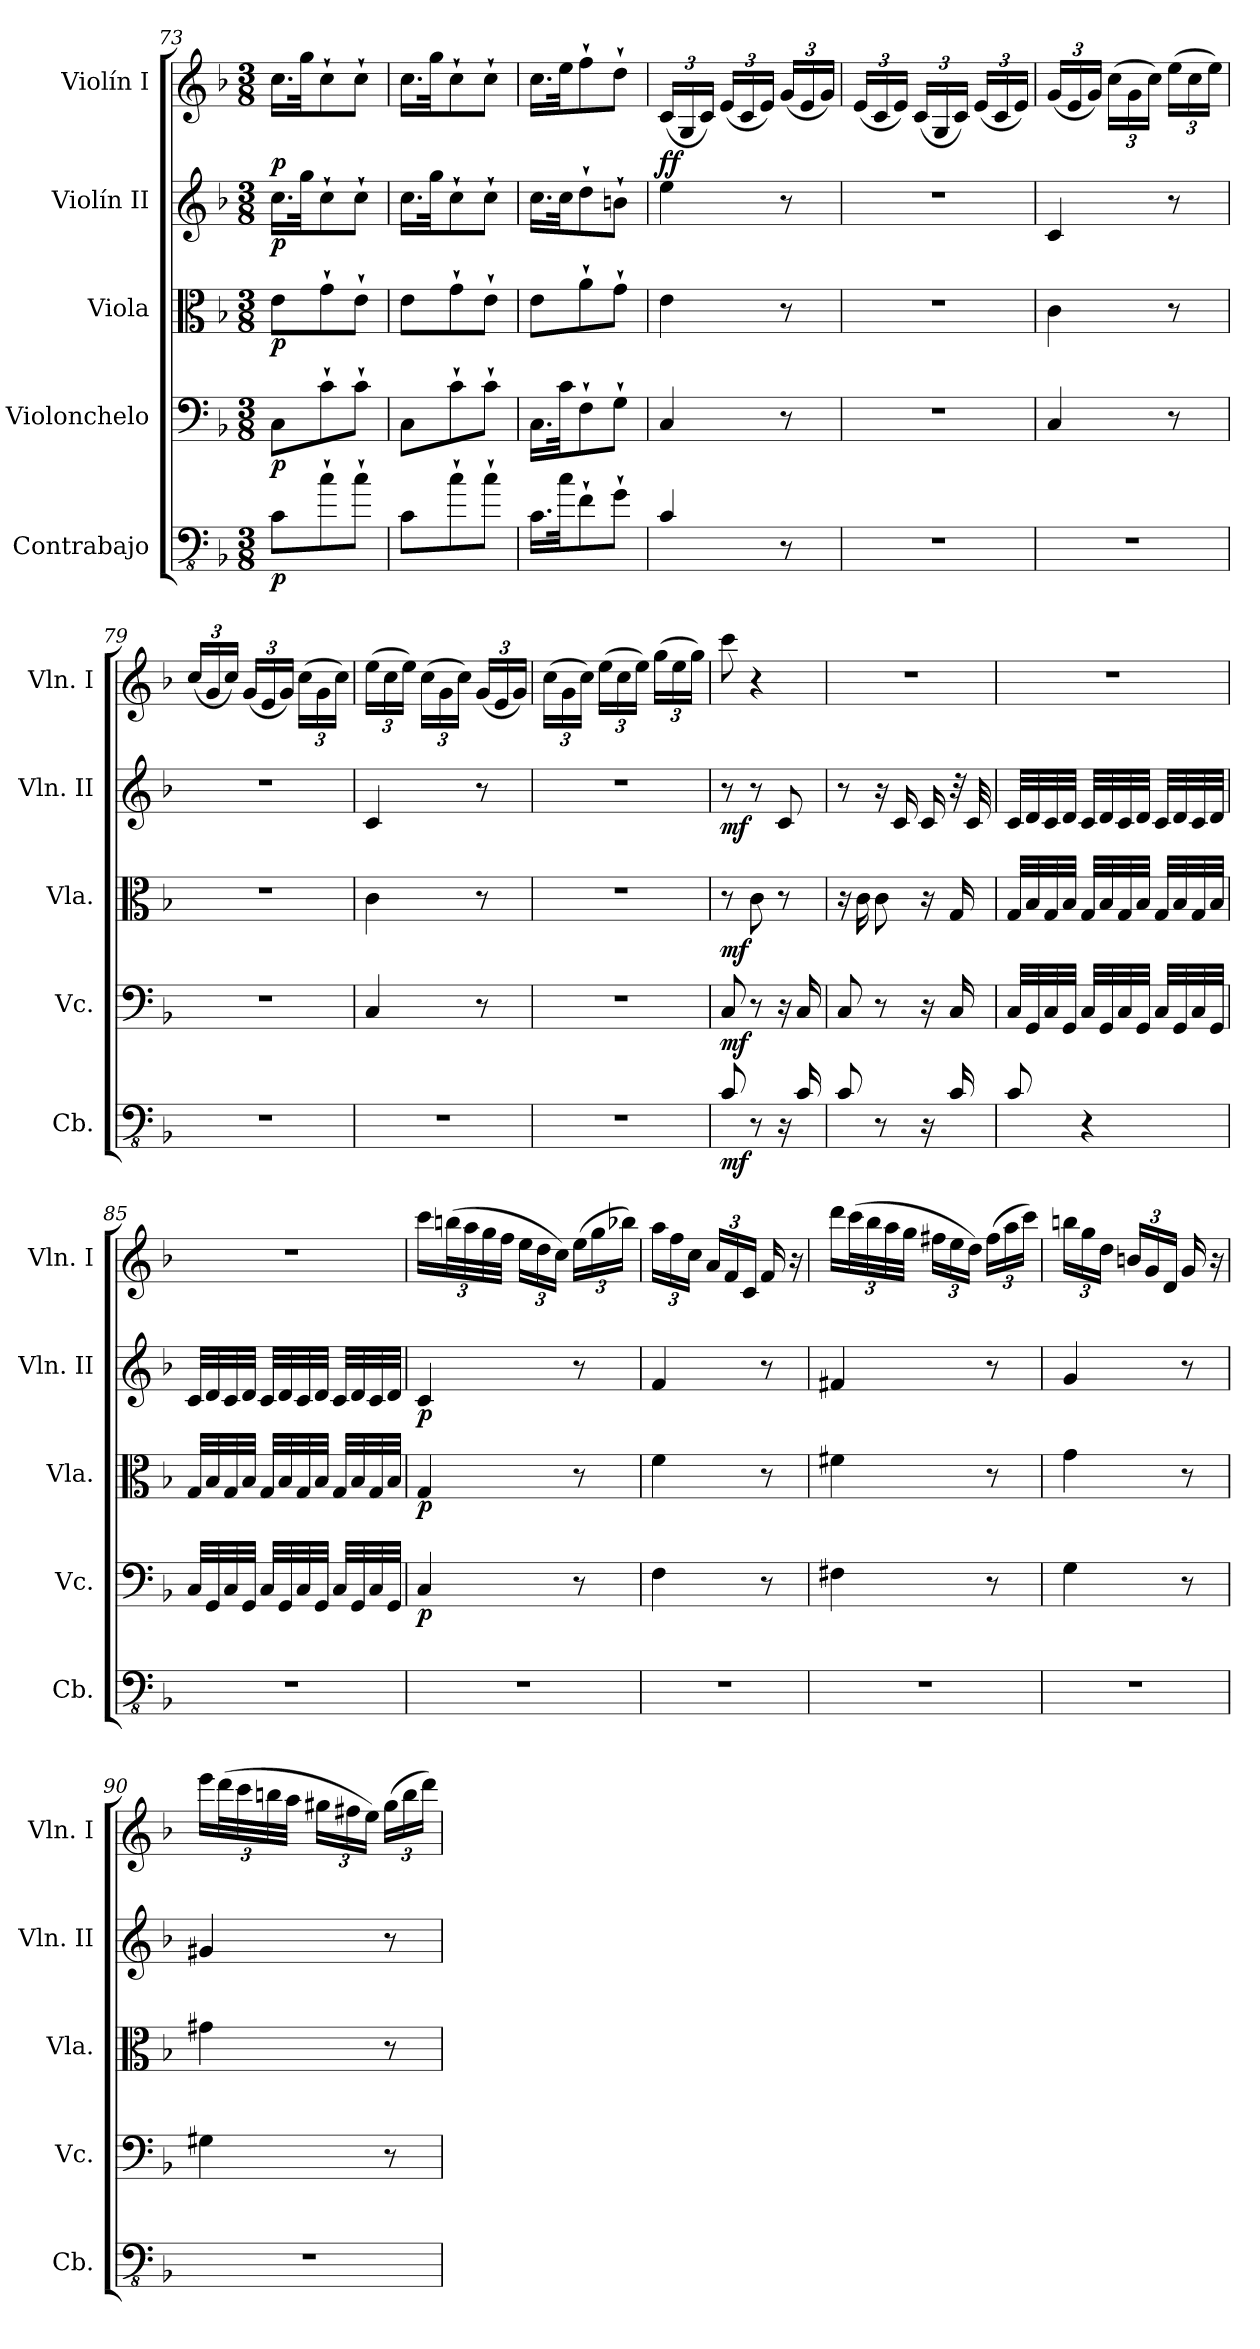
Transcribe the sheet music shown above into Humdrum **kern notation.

**kern	**dynam	**kern	**dynam	**kern	**dynam	**kern	**dynam	**kern	**dynam
*part5	*part5	*part4	*part4	*part3	*part3	*part2	*part2	*part1	*part1
*staff5	*staff5	*staff4	*staff4	*staff3	*staff3	*staff2	*staff2	*staff1	*staff1
*I"Contrabajo	*	*I"Violonchelo	*	*I"Viola	*	*I"Violín II	*	*I"Violín I	*
*I'Cb.	*	*I'Vc.	*	*I'Vla.	*	*I'Vln. II	*	*I'Vln. I	*
*clefFv4	*	*clefF4	*	*clefC3	*	*clefG2	*	*clefG2	*
*ITrd7c12	*	*	*	*	*	*	*	*	*
*k[b-]	*	*k[b-]	*	*k[b-]	*	*k[b-]	*	*k[b-]	*
*M3/8	*	*M3/8	*	*M3/8	*	*M3/8	*	*M3/8	*
=73	=73	=73	=73	=73	=73	=73	=73	=73	=73
!	!LO:DY:b	!	!LO:DY:b	!	!LO:DY:b	!	!LO:DY:b	!	!LO:DY:b
8CC\L	p	8C\L	p	8e\L	p	16.cc\LL	p	16.cc\LL	p
.	.	.	.	.	.	32gg\JK	.	32gg\JK	.
8C`\	.	8c`\	.	8g`\	.	8cc`\	.	8cc`\	.
8C`\J	.	8c`\J	.	8e`\J	.	8cc`\J	.	8cc`\J	.
=74	=74	=74	=74	=74	=74	=74	=74	=74	=74
8CC\L	.	8C\L	.	8e\L	.	16.cc\LL	.	16.cc\LL	.
.	.	.	.	.	.	32gg\JK	.	32gg\JK	.
8C`\	.	8c`\	.	8g`\	.	8cc`\	.	8cc`\	.
8C`\J	.	8c`\J	.	8e`\J	.	8cc`\J	.	8cc`\J	.
=75	=75	=75	=75	=75	=75	=75	=75	=75	=75
16.CC\LL	.	16.C\LL	.	8e\L	.	16.cc\LL	.	16.cc\LL	.
32C\JK	.	32c\JK	.	.	.	32cc\JK	.	32ee\JK	.
8FF`\	.	8F`\	.	8a`\	.	8dd`\	.	8ff`\	.
8GG`\J	.	8G`\J	.	8g`\J	.	8bn`\J	.	8dd`\J	.
!!LO:LB:g=z
=76	=76	=76	=76	=76	=76	=76	=76	=76	=76
*	*	*	*	*	*	*	*	*Xbrackettup	*
!	!	!	!	!	!	!	!	!	!LO:DY:b
4CC/	.	4C/	.	4e\	.	4ee\	.	(<24c/LL	ff
.	.	.	.	.	.	.	.	24G/	.
.	.	.	.	.	.	.	.	24c/JJ)	.
.	.	.	.	.	.	.	.	(<24e/LL	.
.	.	.	.	.	.	.	.	24c/	.
.	.	.	.	.	.	.	.	24e/JJ)	.
8r	.	8r	.	8r	.	8r	.	(<24g/LL	.
.	.	.	.	.	.	.	.	24e/	.
.	.	.	.	.	.	.	.	24g/JJ)	.
=77	=77	=77	=77	=77	=77	=77	=77	=77	=77
4.r	.	4.r	.	4.r	.	4.r	.	(<24e/LL	.
.	.	.	.	.	.	.	.	24c/	.
.	.	.	.	.	.	.	.	24e/JJ)	.
.	.	.	.	.	.	.	.	(<24c/LL	.
.	.	.	.	.	.	.	.	24G/	.
.	.	.	.	.	.	.	.	24c/JJ)	.
.	.	.	.	.	.	.	.	(<24e/LL	.
.	.	.	.	.	.	.	.	24c/	.
.	.	.	.	.	.	.	.	24e/JJ)	.
=78	=78	=78	=78	=78	=78	=78	=78	=78	=78
4.r	.	4C/	.	4c\	.	4c/	.	(<24g/LL	.
.	.	.	.	.	.	.	.	24e/	.
.	.	.	.	.	.	.	.	24g/JJ)	.
.	.	.	.	.	.	.	.	(>24cc\LL	.
.	.	.	.	.	.	.	.	24g\	.
.	.	.	.	.	.	.	.	24cc\JJ)	.
.	.	8r	.	8r	.	8r	.	(>24ee\LL	.
.	.	.	.	.	.	.	.	24cc\	.
.	.	.	.	.	.	.	.	24ee\JJ)	.
=79	=79	=79	=79	=79	=79	=79	=79	=79	=79
4.r	.	4.r	.	4.r	.	4.r	.	(<24cc/LL	.
.	.	.	.	.	.	.	.	24g/	.
.	.	.	.	.	.	.	.	24cc/JJ)	.
.	.	.	.	.	.	.	.	(<24g/LL	.
.	.	.	.	.	.	.	.	24e/	.
.	.	.	.	.	.	.	.	24g/JJ)	.
.	.	.	.	.	.	.	.	(>24cc\LL	.
.	.	.	.	.	.	.	.	24g\	.
.	.	.	.	.	.	.	.	24cc\JJ)	.
!!LO:PB:g=z
=80	=80	=80	=80	=80	=80	=80	=80	=80	=80
4.r	.	4C/	.	4c\	.	4c/	.	(>24ee\LL	.
.	.	.	.	.	.	.	.	24cc\	.
.	.	.	.	.	.	.	.	24ee\JJ)	.
.	.	.	.	.	.	.	.	(>24cc\LL	.
.	.	.	.	.	.	.	.	24g\	.
.	.	.	.	.	.	.	.	24cc\JJ)	.
.	.	8r	.	8r	.	8r	.	(<24g/LL	.
.	.	.	.	.	.	.	.	24e/	.
.	.	.	.	.	.	.	.	24g/JJ)	.
=81	=81	=81	=81	=81	=81	=81	=81	=81	=81
4.r	.	4.r	.	4.r	.	4.r	.	(>24cc\LL	.
.	.	.	.	.	.	.	.	24g\	.
.	.	.	.	.	.	.	.	24cc\JJ)	.
.	.	.	.	.	.	.	.	(>24ee\LL	.
.	.	.	.	.	.	.	.	24cc\	.
.	.	.	.	.	.	.	.	24ee\JJ)	.
.	.	.	.	.	.	.	.	(>24gg\LL	.
.	.	.	.	.	.	.	.	24ee\	.
.	.	.	.	.	.	.	.	24gg\JJ)	.
=82	=82	=82	=82	=82	=82	=82	=82	=82	=82
!	!LO:DY:b	!	!LO:DY:b	!	!LO:DY:b	!	!LO:DY:b	!	!
8CC/	mf	8C/	mf	8r	mf	8r	mf	8ccc\	.
8r	.	8r	.	8c\	.	8r	.	4r	.
16r	.	16r	.	8r	.	8c/	.	.	.
16CC/	.	16C/	.	.	.	.	.	.	.
=83	=83	=83	=83	=83	=83	=83	=83	=83	=83
8CC/	.	8C/	.	16r	.	8r	.	4.r	.
.	.	.	.	16c\	.	.	.	.	.
8r	.	8r	.	8c\	.	16r	.	.	.
.	.	.	.	.	.	16c/	.	.	.
16r	.	16r	.	16r	.	16c/	.	.	.
16CC/	.	16C/	.	16G/	.	32r	.	.	.
.	.	.	.	.	.	32c/	.	.	.
!!LO:LB:g=z
=84	=84	=84	=84	=84	=84	=84	=84	=84	=84
8CC/	.	32C/LLL	.	32G/LLL	.	32c/LLL	.	4.r	.
.	.	32GG/	.	32B-/	.	32d/	.	.	.
.	.	32C/	.	32G/	.	32c/	.	.	.
.	.	32GG/JJJ	.	32B-/JJJ	.	32d/JJJ	.	.	.
4r	.	32C/LLL	.	32G/LLL	.	32c/LLL	.	.	.
.	.	32GG/	.	32B-/	.	32d/	.	.	.
.	.	32C/	.	32G/	.	32c/	.	.	.
.	.	32GG/JJJ	.	32B-/JJJ	.	32d/JJJ	.	.	.
.	.	32C/LLL	.	32G/LLL	.	32c/LLL	.	.	.
.	.	32GG/	.	32B-/	.	32d/	.	.	.
.	.	32C/	.	32G/	.	32c/	.	.	.
.	.	32GG/JJJ	.	32B-/JJJ	.	32d/JJJ	.	.	.
=85	=85	=85	=85	=85	=85	=85	=85	=85	=85
4.r	.	32C/LLL	.	32G/LLL	.	32c/LLL	.	4.r	.
.	.	32GG/	.	32B-/	.	32d/	.	.	.
.	.	32C/	.	32G/	.	32c/	.	.	.
.	.	32GG/JJJ	.	32B-/JJJ	.	32d/JJJ	.	.	.
.	.	32C/LLL	.	32G/LLL	.	32c/LLL	.	.	.
.	.	32GG/	.	32B-/	.	32d/	.	.	.
.	.	32C/	.	32G/	.	32c/	.	.	.
.	.	32GG/JJJ	.	32B-/JJJ	.	32d/JJJ	.	.	.
.	.	32C/LLL	.	32G/LLL	.	32c/LLL	.	.	.
.	.	32GG/	.	32B-/	.	32d/	.	.	.
.	.	32C/	.	32G/	.	32c/	.	.	.
.	.	32GG/JJJ	.	32B-/JJJ	.	32d/JJJ	.	.	.
!!LO:PB:g=z
=86	=86	=86	=86	=86	=86	=86	=86	=86	=86
!	!	!	!LO:DY:b	!	!LO:DY:b	!	!LO:DY:b	!	!
4.r	.	4C/	p	4G/	p	4c/	p	24ccc\LL	.
.	.	.	.	.	.	.	.	(>48bbn\L	.
.	.	.	.	.	.	.	.	48aa\	.
.	.	.	.	.	.	.	.	48gg\	.
.	.	.	.	.	.	.	.	48ff\JJJ	.
.	.	.	.	.	.	.	.	24ee\LL	.
.	.	.	.	.	.	.	.	24dd\	.
.	.	.	.	.	.	.	.	24cc\JJ)	.
.	.	8r	.	8r	.	8r	.	(>24ee\LL	.
.	.	.	.	.	.	.	.	24gg\	.
.	.	.	.	.	.	.	.	24bb-X\JJ)	.
=87	=87	=87	=87	=87	=87	=87	=87	=87	=87
4.r	.	4F\	.	4f\	.	4f/	.	24aa\LL	.
.	.	.	.	.	.	.	.	24ff\	.
.	.	.	.	.	.	.	.	24cc\JJ	.
.	.	.	.	.	.	.	.	24a/LL	.
.	.	.	.	.	.	.	.	24f/	.
.	.	.	.	.	.	.	.	24c/JJ	.
.	.	8r	.	8r	.	8r	.	16f/	.
.	.	.	.	.	.	.	.	16r	.
=88	=88	=88	=88	=88	=88	=88	=88	=88	=88
4.r	.	4F#X\	.	4f#X\	.	4f#X/	.	24ddd\LL	.
.	.	.	.	.	.	.	.	(>48ccc\L	.
.	.	.	.	.	.	.	.	48bb-\	.
.	.	.	.	.	.	.	.	48aa\	.
.	.	.	.	.	.	.	.	48gg\JJJ	.
.	.	.	.	.	.	.	.	24ff#X\LL	.
.	.	.	.	.	.	.	.	24ee\	.
.	.	.	.	.	.	.	.	24dd\JJ)	.
.	.	8r	.	8r	.	8r	.	(>24ff#\LL	.
.	.	.	.	.	.	.	.	24aa\	.
.	.	.	.	.	.	.	.	24ccc\JJ)	.
!!LO:LB:g=z
=89	=89	=89	=89	=89	=89	=89	=89	=89	=89
4.r	.	4G\	.	4g\	.	4g/	.	24bbn\LL	.
.	.	.	.	.	.	.	.	24gg\	.
.	.	.	.	.	.	.	.	24dd\JJ	.
.	.	.	.	.	.	.	.	24bn/LL	.
.	.	.	.	.	.	.	.	24g/	.
.	.	.	.	.	.	.	.	24d/JJ	.
.	.	8r	.	8r	.	8r	.	16g/	.
.	.	.	.	.	.	.	.	16r	.
=90	=90	=90	=90	=90	=90	=90	=90	=90	=90
4.r	.	4G#X\	.	4g#X\	.	4g#X/	.	24eee\LL	.
.	.	.	.	.	.	.	.	(>48ddd\L	.
.	.	.	.	.	.	.	.	48ccc\	.
.	.	.	.	.	.	.	.	48bbn\	.
.	.	.	.	.	.	.	.	48aa\JJJ	.
.	.	.	.	.	.	.	.	24gg#X\LL	.
.	.	.	.	.	.	.	.	24ff#X\	.
.	.	.	.	.	.	.	.	24ee\JJ)	.
.	.	8r	.	8r	.	8r	.	(>24gg#\LL	.
.	.	.	.	.	.	.	.	24bb\	.
.	.	.	.	.	.	.	.	24ddd\JJ)	.
=	=	=	=	=	=	=	=	=	=
*-	*-	*-	*-	*-	*-	*-	*-	*-	*-
